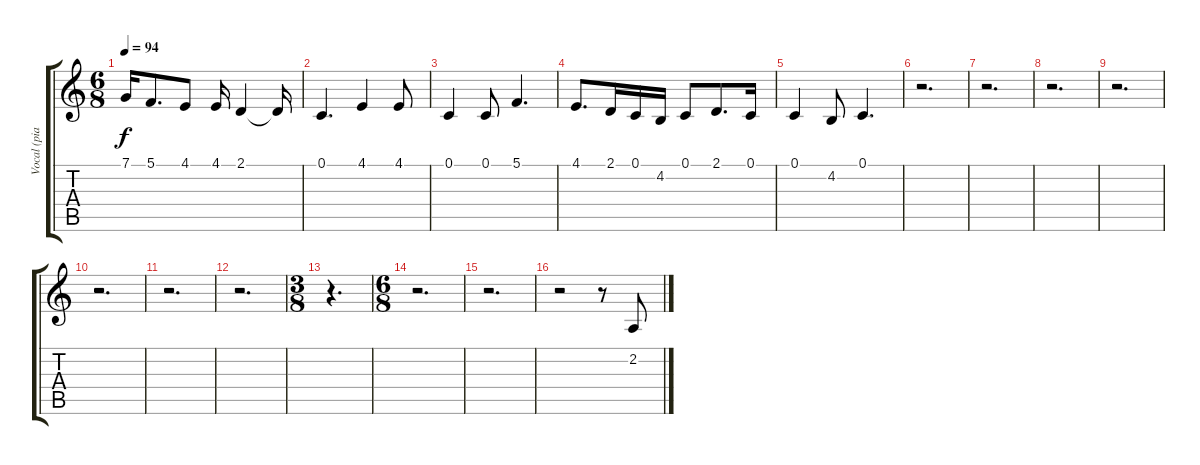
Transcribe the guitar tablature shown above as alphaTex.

\track ("Vocal (piano)" "Vocal (pia") {instrument acousticgrandpiano}
\staff {score tabs}
\tuning (C4 G3 Eb3 Bb2 F2 C2) {hide}
\ts (6 8)
\tempo 94
\clef g2
\ks c
7.1.16{dy f} 5.1.8{d} 4.1.8 4.1.16 2.1.4 2.1{t}.16 |
0.1.4{d} 4.1.4 4.1.8 |
0.1.4 0.1.8 5.1.4{d} |
4.1.8{d} 2.1.16 0.1.16 4.2.16 0.1.8 2.1.8{d} 0.1.16 |
0.1.4 4.2.8 0.1.4{d} |
r.2{d} |
r.2{d} |
r.2{d} |
r.2{d} |
r.2{d} |
r.2{d} |
r.2{d} |
\ts (3 8)
r.4{d} |
\ts (6 8)
r.2{d} |
r.2{d} |
r.2 r.8 2.2.8
